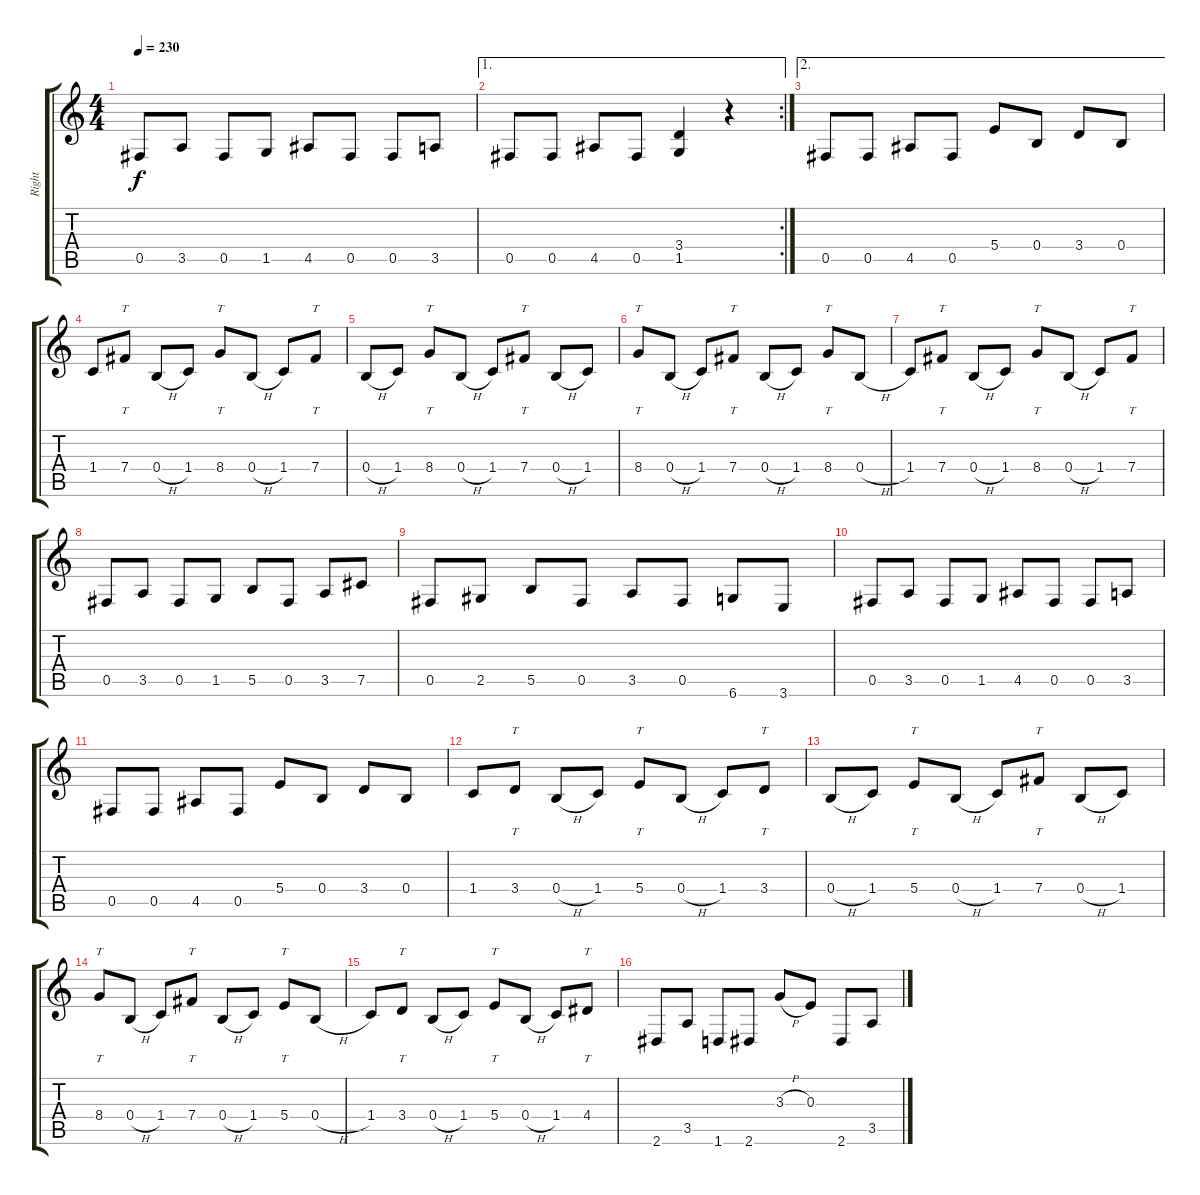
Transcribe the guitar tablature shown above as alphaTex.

\track ("Right" "Right") {instrument distortionguitar}
\staff {score tabs}
\tuning (Db4 Ab3 E3 B2 Gb2 Db2) {hide}
\ts (4 4)
\tempo 230
\clef g2
\ks c
0.5.8{dy f} 3.5.8 0.5.8 1.5.8 4.5.8 0.5.8 0.5.8 3.5.8 |
\ae 1
\rc 2
0.5.8 0.5.8 4.5.8 0.5.8 (3.4 1.5).4 r.4 |
\ae 2
0.5.8 0.5.8 4.5.8 0.5.8 5.4.8 0.4.8 3.4.8 0.4.8 |
1.4.8 7.4.8{tt} 0.4{h}.8 1.4.8 8.4.8{tt} 0.4{h}.8 1.4.8 7.4.8{tt} |
0.4{h}.8 1.4.8 8.4.8{tt} 0.4{h}.8 1.4.8 7.4.8{tt} 0.4{h}.8 1.4.8 |
8.4.8{tt} 0.4{h}.8 1.4.8 7.4.8{tt} 0.4{h}.8 1.4.8 8.4.8{tt} 0.4{h}.8 |
1.4.8 7.4.8{tt} 0.4{h}.8 1.4.8 8.4.8{tt} 0.4{h}.8 1.4.8 7.4.8{tt} |
0.5.8 3.5.8 0.5.8 1.5.8 5.5.8 0.5.8 3.5.8 7.5.8 |
0.5.8 2.5.8 5.5.8 0.5.8 3.5.8 0.5.8 6.6.8 3.6.8 |
0.5.8 3.5.8 0.5.8 1.5.8 4.5.8 0.5.8 0.5.8 3.5.8 |
0.5.8 0.5.8 4.5.8 0.5.8 5.4.8 0.4.8 3.4.8 0.4.8 |
1.4.8 3.4.8{tt} 0.4{h}.8 1.4.8 5.4.8{tt} 0.4{h}.8 1.4.8 3.4.8{tt} |
0.4{h}.8 1.4.8 5.4.8{tt} 0.4{h}.8 1.4.8 7.4.8{tt} 0.4{h}.8 1.4.8 |
8.4.8{tt} 0.4{h}.8 1.4.8 7.4.8{tt} 0.4{h}.8 1.4.8 5.4.8{tt} 0.4{h}.8 |
1.4.8 3.4.8{tt} 0.4{h}.8 1.4.8 5.4.8{tt} 0.4{h}.8 1.4.8 4.4.8{tt} |
2.6.8 3.5.8 1.6.8 2.6.8 3.3{h}.8 0.3.8 2.6.8 3.5.8
